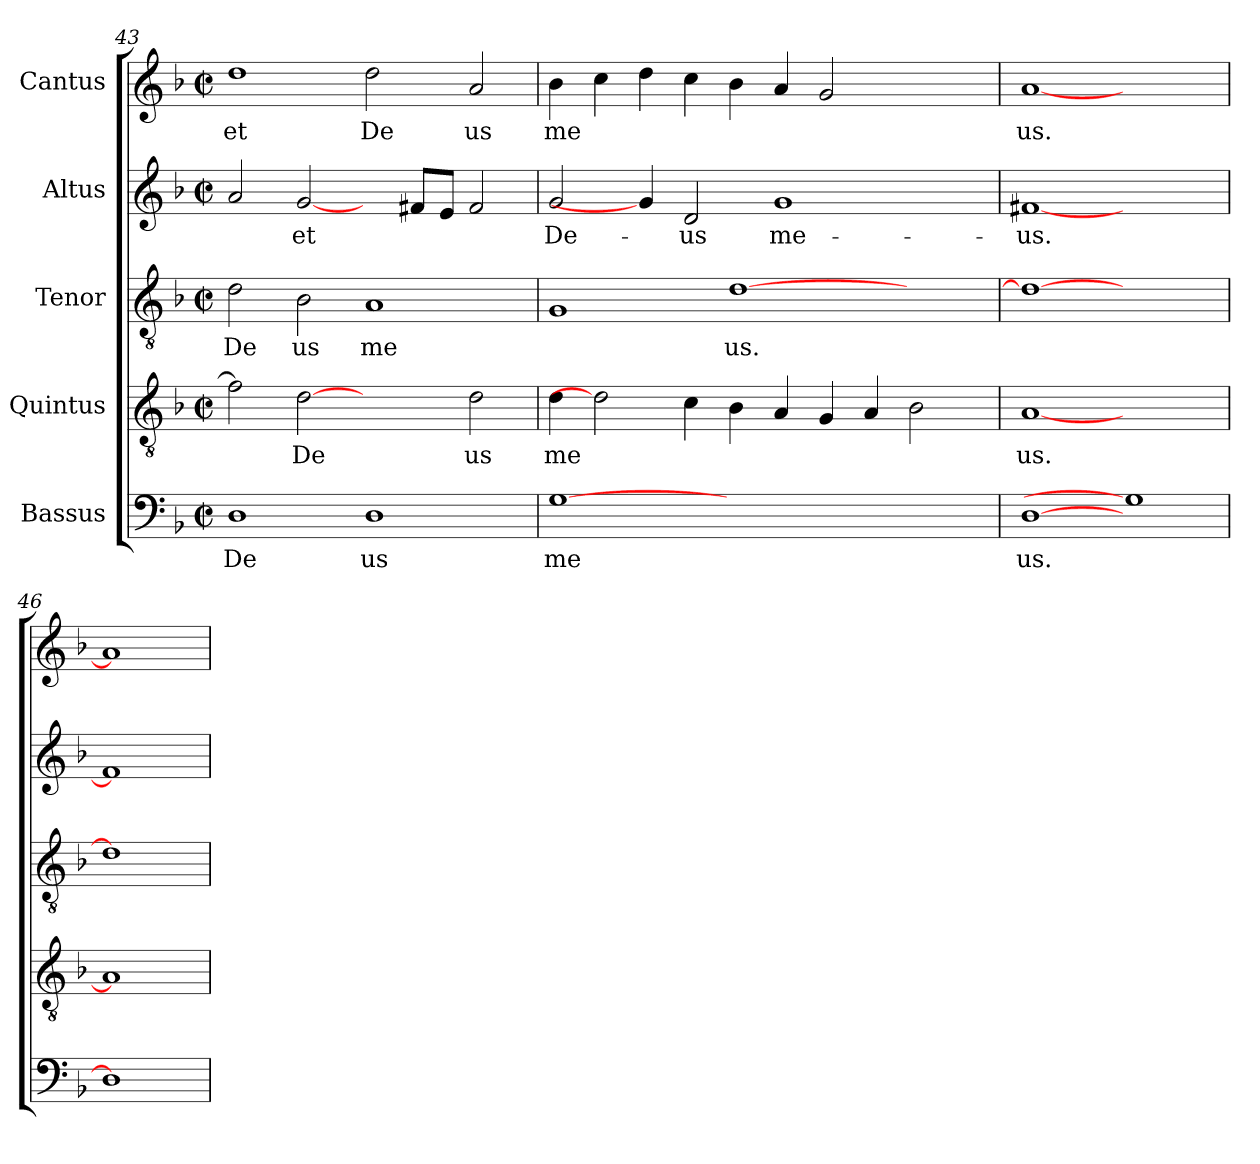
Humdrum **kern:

**kern	**text	**kern	**text	**kern	**text	**kern	**text	**kern	**text
*part5	*part5	*part4	*part4	*part3	*part3	*part2	*part2	*part1	*part1
*staff5	*staff5	*staff4	*staff4	*staff3	*staff3	*staff2	*staff2	*staff1	*staff1
*I"Bassus	*	*I"Quintus	*	*I"Tenor	*	*I"Altus	*	*I"Cantus	*
*clefF4	*	*clefGv2	*	*clefGv2	*	*clefG2	*	*clefG2	*
*k[b-]	*	*k[b-]	*	*k[b-]	*	*k[b-]	*	*k[b-]	*
*F:	*	*F:	*	*F:	*	*F:	*	*F:	*
*M2/2	*	*M2/2	*	*M2/2	*	*M2/2	*	*M2/2	*
*met(c|)	*	*met(c|)	*	*met(c|)	*	*met(c|)	*	*met(c|)	*
=43	=43	=43	=43	=43	=43	=43	=43	=43	=43
!	!LO:LY:b:cj	!	!LO:LY:b	!	!LO:LY:b	!	!LO:LY:b	!	!LO:LY:b:cj
1D	De	2f\]	.	2d\	De	2a/	.	1dd	et
!	!	!	!LO:LY:b	!	!LO:LY:b	!	!LO:LY:b	!	!
.	.	[2d	De	2B-\	us	[2g/	et	.	.
!	!LO:LY:b:cj	!	!	!	!LO:LY:b	!	!	!	!LO:LY:b:cj
1D	us	2ryy	.	1A	me	4ryy	.	2dd\	De
!	!	!	!	!	!	!	!LO:LY:b	!	!
.	.	.	.	.	.	8f#/L	.	.	.
!	!	!	!	!	!	!	!LO:LY:b	!	!
.	.	.	.	.	.	8e/J	.	.	.
!	!	!	!LO:LY:b	!	!	!	!LO:LY:b	!	!LO:LY:b:cj
.	.	2d\	us	.	.	2f#/	.	2a/	us
=44	=44	=44	=44	=44	=44	=44	=44	=44	=44
!	!LO:LY:b:cj	!	!LO:LY:b	!	!LO:LY:b	!	!LO:LY:b	!	!LO:LY:b:cj
[1G	me	4d\	me	1G	.	2g/	De-	4b-\	me
!	!	!	!	!	!	!	!	!	!LO:LY:b:cj
.	.	2d]	.	.	.	.	.	4cc\	.
!	!	!	!	!	!	!	!	!	!LO:LY:b:cj
.	.	.	.	.	.	4g/]	.	4dd\	.
!	!	!	!LO:LY:b	!	!	!	!LO:LY:b	!	!LO:LY:b:cj
.	.	4c\	.	.	.	2d/	-us	4cc\	.
!	!	!	!LO:LY:b	!	!LO:LY:b	!	!	!	!LO:LY:b:cj
1.ryy	.	4B-\	.	[>1d	us.	.	.	4b-\	.
!	!	!	!LO:LY:b	!	!	!	!LO:LY:b	!	!LO:LY:b:cj
.	.	4A/	.	.	.	1g	me-	4a/	.
!	!	!	!LO:LY:b	!	!	!	!	!	!LO:LY:b:cj
.	.	4G/	.	.	.	.	.	2g/	.
!	!	!	!LO:LY:b	!	!	!	!	!	!
.	.	4A/	.	.	.	.	.	.	.
!	!	!	!LO:LY:b	!	!	!	!	!	!
.	.	2B-\	.	2ryy	.	.	.	2ryy	.
.	.	.	.	.	.	4ryy	.	.	.
=45	=45	=45	=45	=45	=45	=45	=45	=45	=45
!	!LO:LY:b:cj	!	!LO:LY:b	!	!LO:LY:b	!	!LO:LY:b	!	!LO:LY:b:cj
[1D	us.	[1A	us.	1d_	.	[1f#X	-us.	[1a	us.
1G]	.	1ryy	.	1ryy	.	1ryy	.	1ryy	.
=46!	=46!	=46!	=46!	=46!	=46!	=46!	=46!	=46!	=46!
1D]	.	1A]	.	1d]	.	1f#]	.	1a]	.
=	=	=	=	=	=	=	=	=	=
*-	*-	*-	*-	*-	*-	*-	*-	*-	*-
